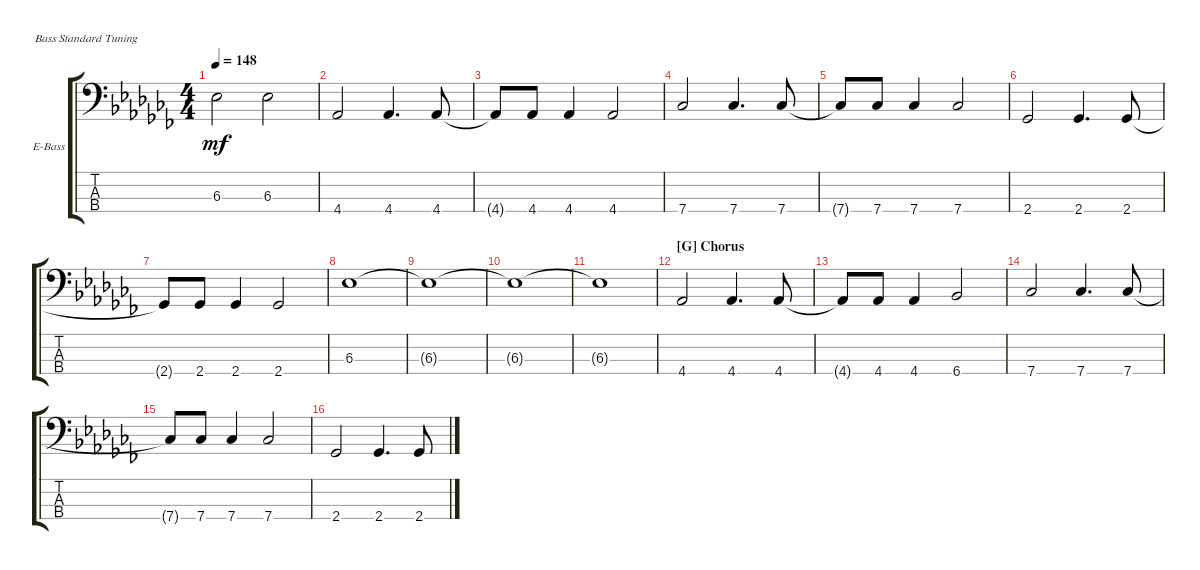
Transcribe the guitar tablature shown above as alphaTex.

\defaultSystemsLayout 4
\bracketExtendMode groupsimilarinstruments
\firstSystemTrackNameOrientation horizontal
\otherSystemsTrackNameOrientation horizontal
\track ("Electric Bass" "E-Bass") {instrument electricbassfinger}
\staff {score tabs}
\tuning (G2 D2 A1 E1)
\ts (4 4)
\tempo 148
\clef f4
\ks abminor
6.3.2{dy mf} 6.3.2 |
4.4.2 4.4.4{d} 4.4.8 |
4.4{t}.8 4.4.8 4.4.4 4.4.2 |
7.4.2 7.4.4{d} 7.4.8 |
7.4{t}.8 7.4.8 7.4.4 7.4.2 |
2.4.2 2.4.4{d} 2.4.8 |
2.4{t}.8 2.4.8 2.4.4 2.4.2 |
6.3.1 |
6.3{t}.1 |
6.3{t}.1 |
6.3{t}.1 |
\section ("G" "Chorus")
4.4.2 4.4.4{d} 4.4.8 |
4.4{t}.8 4.4.8 4.4.4 6.4.2 |
7.4.2 7.4.4{d} 7.4.8 |
7.4{t}.8 7.4.8 7.4.4 7.4.2 |
2.4.2 2.4.4{d} 2.4.8
